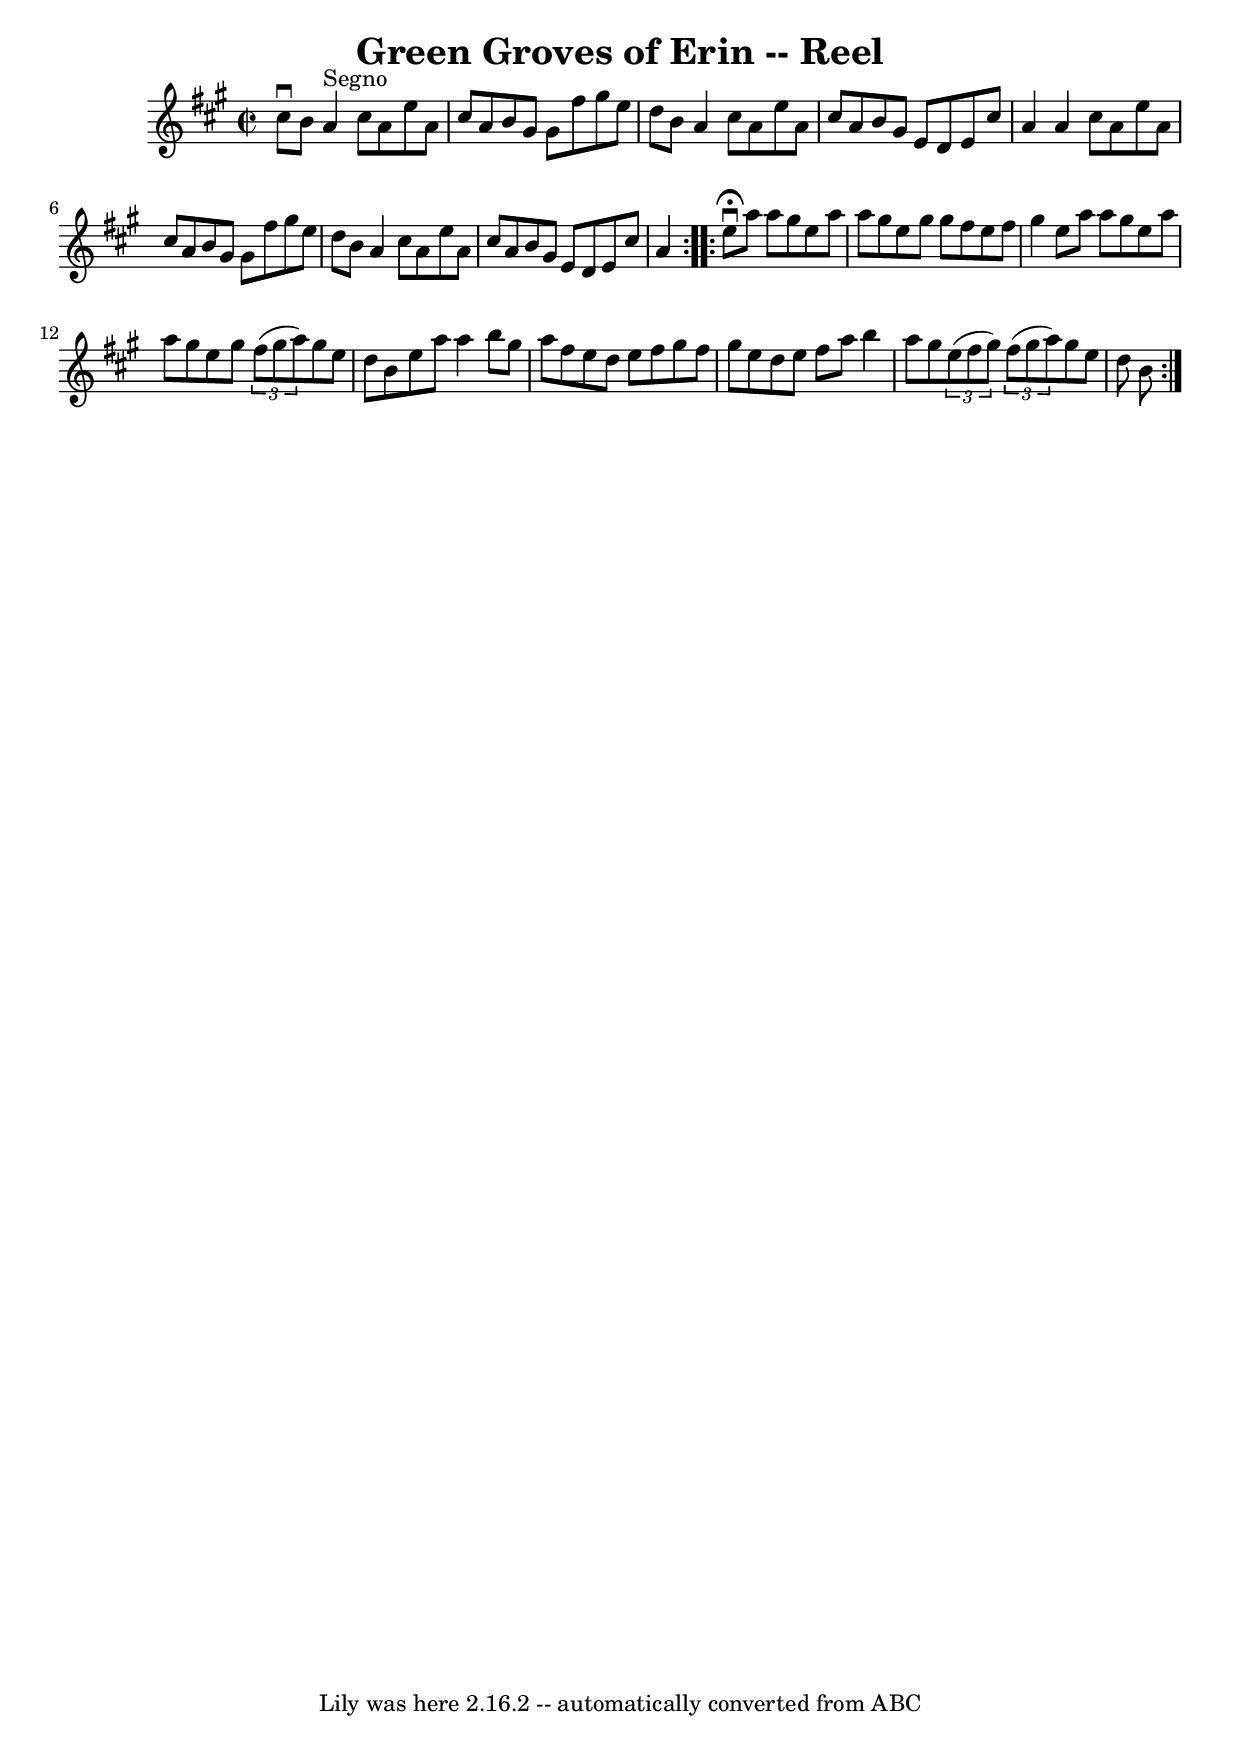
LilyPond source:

\version "2.16.2"
\include "Mammoth.ily"
\header {
  %% book = "Ryan's Mammoth Collection"
  crossRefNumber = "1"
  footnotes = "\\\\374"
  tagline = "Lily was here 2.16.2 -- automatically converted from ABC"
  title = "Green Groves of Erin -- Reel"

}
voicedefault =  {



  \repeat volta 2 {

    \override Staff.TimeSignature #'style = #'C
    \time 2/2 
    \key a \major
    cis''8^\downbow b'8    |
    a'4^"Segno"  
    cis''8 a'8 e''8 a'8 cis''8 a'8    |
    b'8 gis'8    
    gis'8 fis''8 gis''8 e''8 d''8 b'8    |
    a'4 cis''8    
    a'8 e''8 a'8 cis''8 a'8    |
    b'8 gis'8 e'8 d'8    
    e'8 cis''8 a'4    |
    a'4 cis''8 a'8 e''8 a'8    
    cis''8 a'8    |
    b'8 gis'8 gis'8 fis''8 gis''8 e''8   
    d''8 b'8    |
    a'4 cis''8 a'8 e''8 a'8 cis''8 a'8  |
    b'8 gis'8 e'8 d'8 e'8 cis''8 a'4    
  }     

  \repeat volta 2 {
    e''8^\fermata^\downbow a''8 a''8 gis''8 e''8    
    a''8 a''8 gis''8    |
    e''8 gis''8 gis''8 fis''8 e''8 
    fis''8 gis''4    |
    e''8 a''8 a''8 gis''8 e''8    
    a''8 a''8 gis''8    |
    e''8 gis''8    \times 2/3 { fis''8 (
				gis''8 a''8) 
			      } gis''8 e''8 d''8 b'8    |
    e''8    
    a''8 a''4 b''8 gis''8 a''8 fis''8    |
    e''8 d''8    
    e''8 fis''8 gis''8 fis''8 gis''8 e''8    |
    d''8 e''8 
    fis''8 a''8 b''4 a''8 gis''8    |
    \times 2/3 { e''8 
		 (fis''8 gis''8) 
	       }   \times 2/3 { fis''8 (gis''8 a''8) 
			      }   
    gis''8 e''8 d''8 b'8      
  }   

}

\score{
  <<

    \context Staff="default"
    {
      \voicedefault 
      
    }

  >>
  \layout {
    
  }
  \midi {
  }

}
